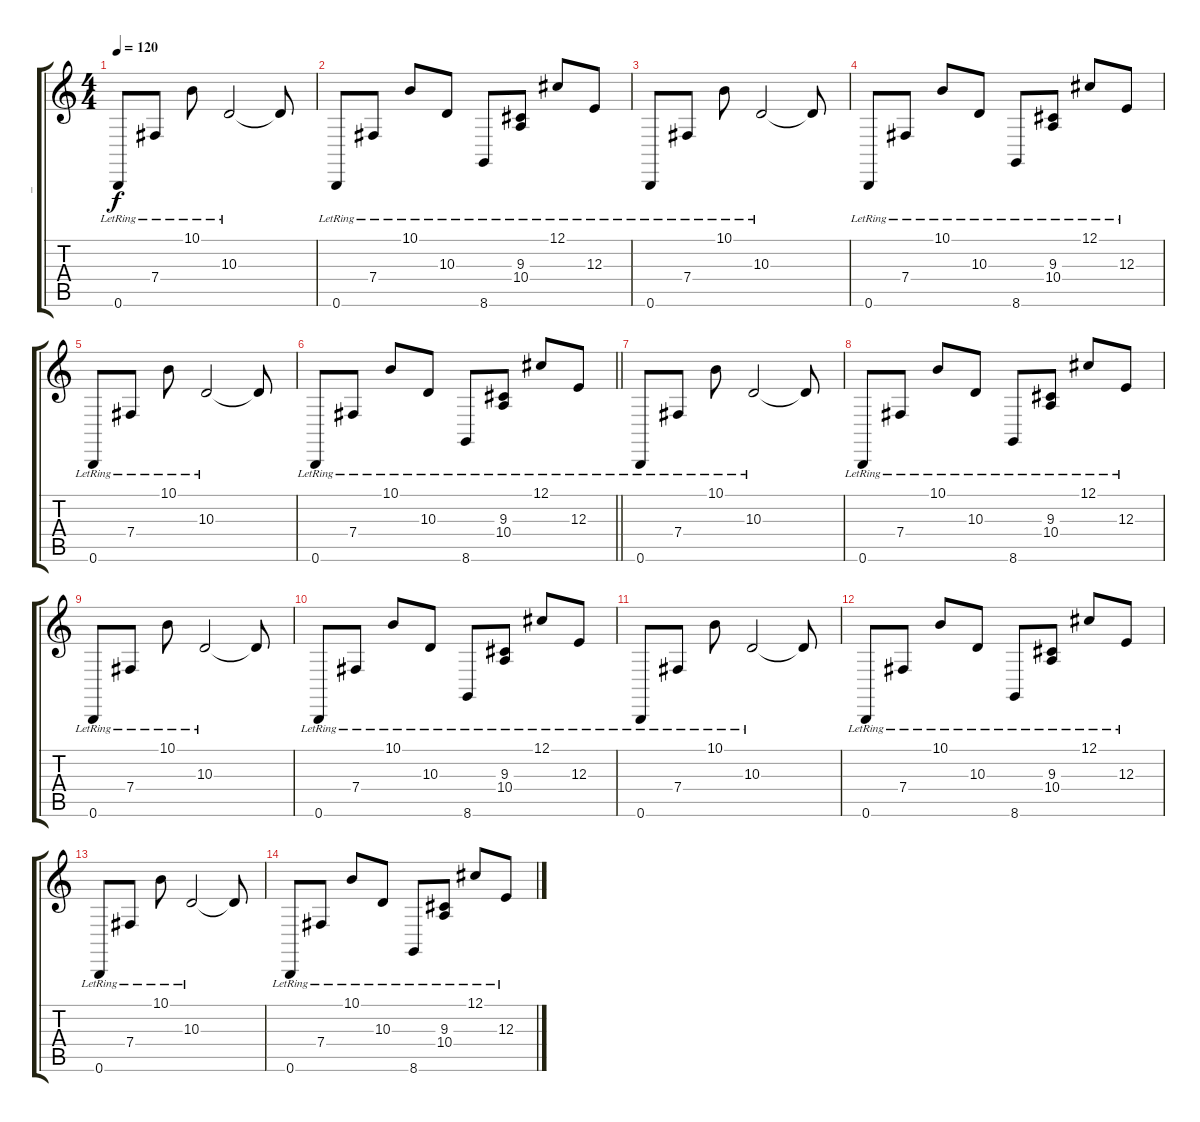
\track ("_" "_") {instrument brightacousticpiano}
\staff {score tabs}
\tuning (Db4 Ab3 E3 B2 Gb2 B1) {hide}
\ts (4 4)
\tempo 120
\clef g2
\ks c
0.6{lr}.8{dy f} 7.4{lr}.8 10.1{lr}.8 10.3{lr}.2 10.3{t}.8 |
0.6{lr}.8 7.4{lr}.8 10.1{lr}.8 10.3{lr}.8 8.6{lr}.8 (9.3{lr} 10.4{lr}).8 12.1{lr}.8 12.3{lr}.8 |
0.6{lr}.8 7.4{lr}.8 10.1{lr}.8 10.3{lr}.2 10.3{t}.8 |
0.6{lr}.8 7.4{lr}.8 10.1{lr}.8 10.3{lr}.8 8.6{lr}.8 (9.3{lr} 10.4{lr}).8 12.1{lr}.8 12.3{lr}.8 |
0.6{lr}.8 7.4{lr}.8 10.1{lr}.8 10.3{lr}.2 10.3{t}.8 |
\barLineRight lightlight
0.6{lr}.8 7.4{lr}.8 10.1{lr}.8 10.3{lr}.8 8.6{lr}.8 (9.3{lr} 10.4{lr}).8 12.1{lr}.8 12.3{lr}.8 |
0.6{lr}.8 7.4{lr}.8 10.1{lr}.8 10.3{lr}.2 10.3{t}.8 |
0.6{lr}.8 7.4{lr}.8 10.1{lr}.8 10.3{lr}.8 8.6{lr}.8 (9.3{lr} 10.4{lr}).8 12.1{lr}.8 12.3{lr}.8 |
0.6{lr}.8 7.4{lr}.8 10.1{lr}.8 10.3{lr}.2 10.3{t}.8 |
0.6{lr}.8 7.4{lr}.8 10.1{lr}.8 10.3{lr}.8 8.6{lr}.8 (9.3{lr} 10.4{lr}).8 12.1{lr}.8 12.3{lr}.8 |
0.6{lr}.8 7.4{lr}.8 10.1{lr}.8 10.3{lr}.2 10.3{t}.8 |
0.6{lr}.8 7.4{lr}.8 10.1{lr}.8 10.3{lr}.8 8.6{lr}.8 (9.3{lr} 10.4{lr}).8 12.1{lr}.8 12.3{lr}.8 |
0.6{lr}.8 7.4{lr}.8 10.1{lr}.8 10.3{lr}.2 10.3{t}.8 |
0.6{lr}.8 7.4{lr}.8 10.1{lr}.8 10.3{lr}.8 8.6{lr}.8 (9.3{lr} 10.4{lr}).8 12.1{lr}.8 12.3{lr}.8
